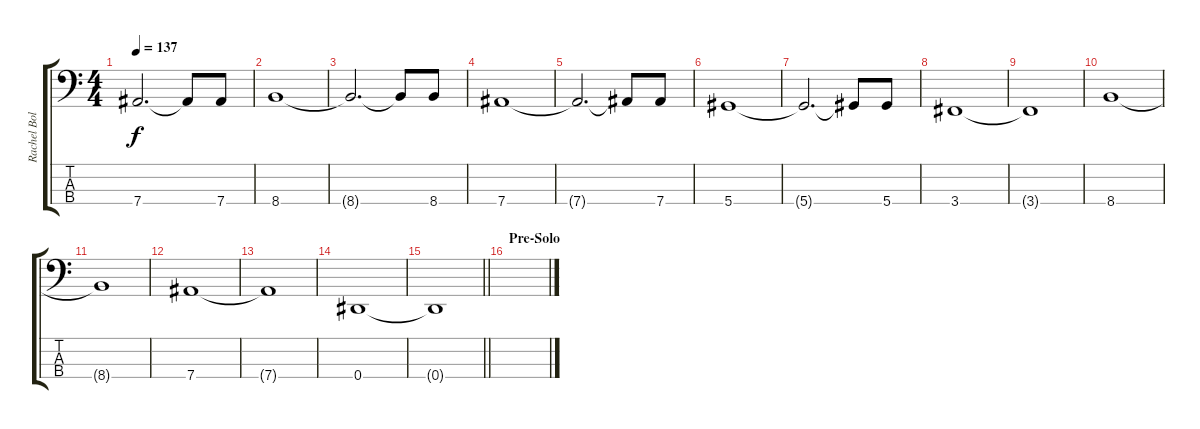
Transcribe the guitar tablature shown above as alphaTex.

\track ("Rachel Bolan (Bass)" "Rachel Bol") {instrument electricbasspick}
\staff {score tabs}
\tuning (Gb2 Db2 Ab1 Eb1) {hide}
\ts (4 4)
\tempo 137
\clef f4
\ks c
7.4{t}.2{d dy f} 7.4{t}.8 7.4.8 |
8.4.1 |
8.4{t}.2{d} 8.4{t}.8 8.4.8 |
7.4.1 |
7.4{t}.2{d} 7.4{t}.8 7.4.8 |
5.4.1 |
5.4{t}.2{d} 5.4{t}.8 5.4.8 |
3.4.1 |
3.4{t}.1 |
8.4.1 |
8.4{t}.1 |
7.4.1 |
7.4{t}.1 |
0.4.1 |
\barLineRight lightlight
0.4{t}.1 |
\section ("" "Pre-Solo")
